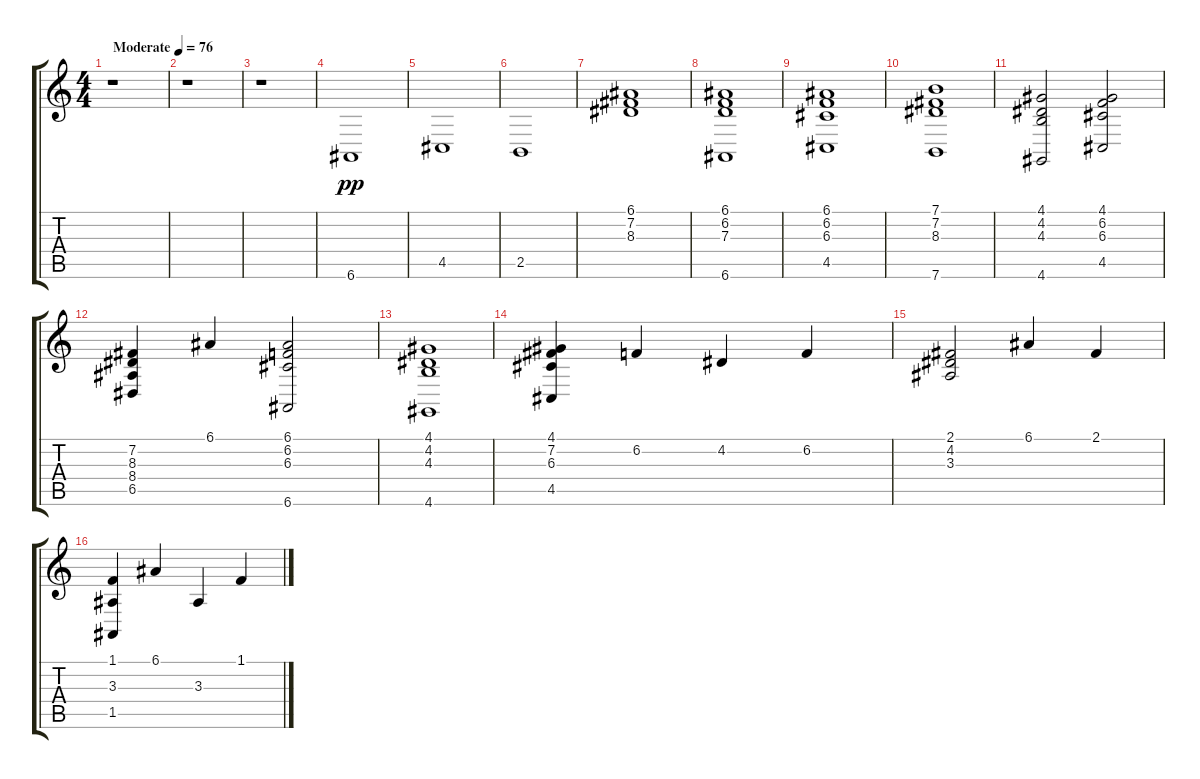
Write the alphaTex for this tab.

\track "" {instrument pad8sweep}
\staff {score tabs}
\tuning (E4 B3 G3 D3 A2 E2) {hide}
\ts (4 4)
\tempo (76 "Moderate")
\clef g2
\ks c
r.1{dy pp instrument pad8sweep} |
r.1 |
r.1 |
6.6.1 |
4.5.1 |
2.5.1 |
(6.1 7.2 8.3).1 |
(6.1 6.2 7.3 6.6).1 |
(6.1 6.2 6.3 4.5).1 |
(7.1 7.2 8.3 7.6).1 |
(4.1 4.2 4.3 4.6).2 (4.1 6.2 6.3 4.5).2 |
(7.2 8.3 8.4 6.5).4 6.1.4 (6.1 6.2 6.3 6.6).2 |
(4.1 4.2 4.3 4.6).1 |
(4.1 7.2 6.3 4.5).4 6.2.4 4.2.4 6.2.4 |
(2.1 4.2 3.3).2 6.1.4 2.1.4 |
(1.1 3.3 1.5).4 6.1.4 3.3.4 1.1.4
